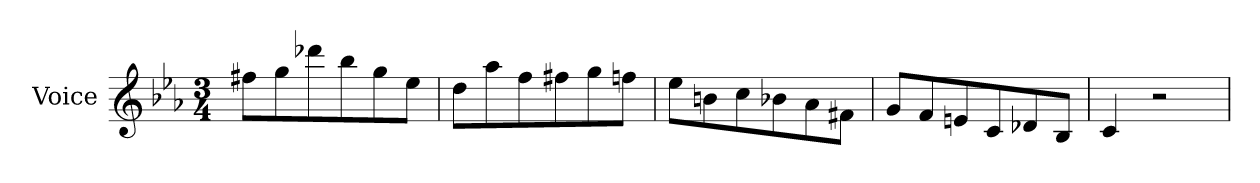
**kern
*part1
*staff1
*I"Voice
*I'Voice
*clefG2
*k[b-e-a-]
*M3/4
=1
8ff#X\L
8gg\
8ddd-X\
8bb-\
8gg\
8ee-\J
=2
8dd\L
8aa-\
8ff\
8ff#X\
8gg\
8ffn\J
=3
8ee-\L
8bn\
8cc\
8b-X\
8a-\
8f#X\J
=4
8g/L
8f/
8en/
8c/
8d-X/
8B-/J
=5
4c/
2rcc
=
*-
